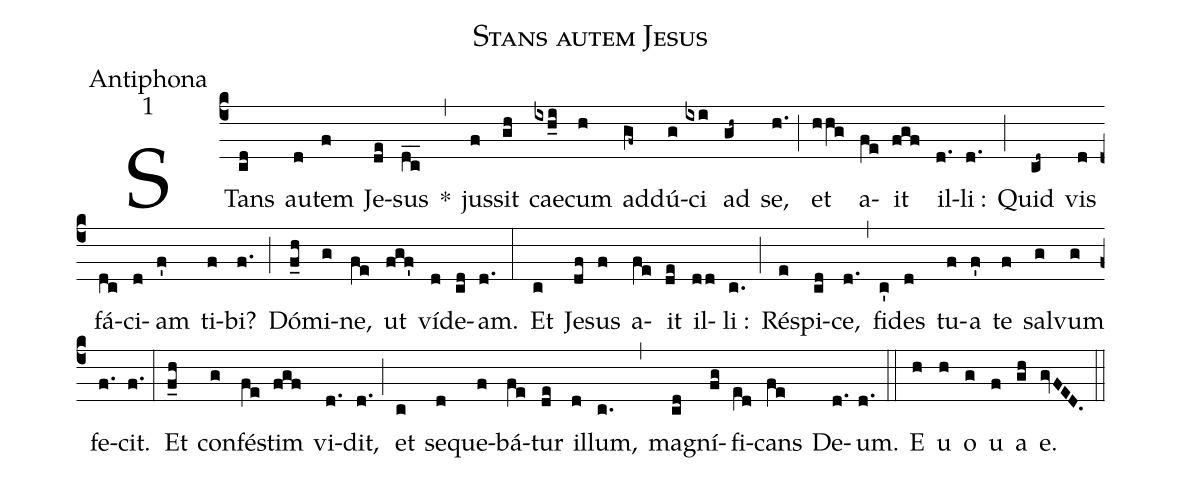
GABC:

name:Stans autem Jesus;
office-part:Antiphona;
mode:1;
%%
(c4) STans(cd) au(d)tem(f) Je(de)sus(dc__) *(,) jus(f)sit(gh) cae(ixh_i)cum(h) ad(gf~)dú(g)ci(ixi) ad(gh~) se,(h.) (;) et(hhg) a(fe)it(fgf) il(d.)li :(d.) (;) Quid(cd~) vis(d) fá(dc)ci(d)am(f') ti(f)bi?(f.) (;) Dó(f_h)mi(g)ne,(fe) ut(fgf') ví(d)de(cd)am.(d.) (:) Et(c) Je(df)sus(f) a(fe)it(de) il(dd)li :(c.) (;) Ré(e)spi(cd)ce,(d.) (,) fi(c')des(d) tu(f)a(f') te(f) sal(g)vum(g) fe(f.)cit.(f.) (:) Et(f_h) con(g)fé(fe)stim(fgf) vi(d.)dit,(d.) (;) et(c) se(d)que(f)bá(fe)tur(de) il(d)lum,(c.) (,) ma(cd)gní(fg)fi(e[ll:1]d)cans(fe) De(d.)um.(d.) (::) <eu>E(h) u(h) o(g) u(f) a(gh) e.</eu>(gvFED.) (::)
